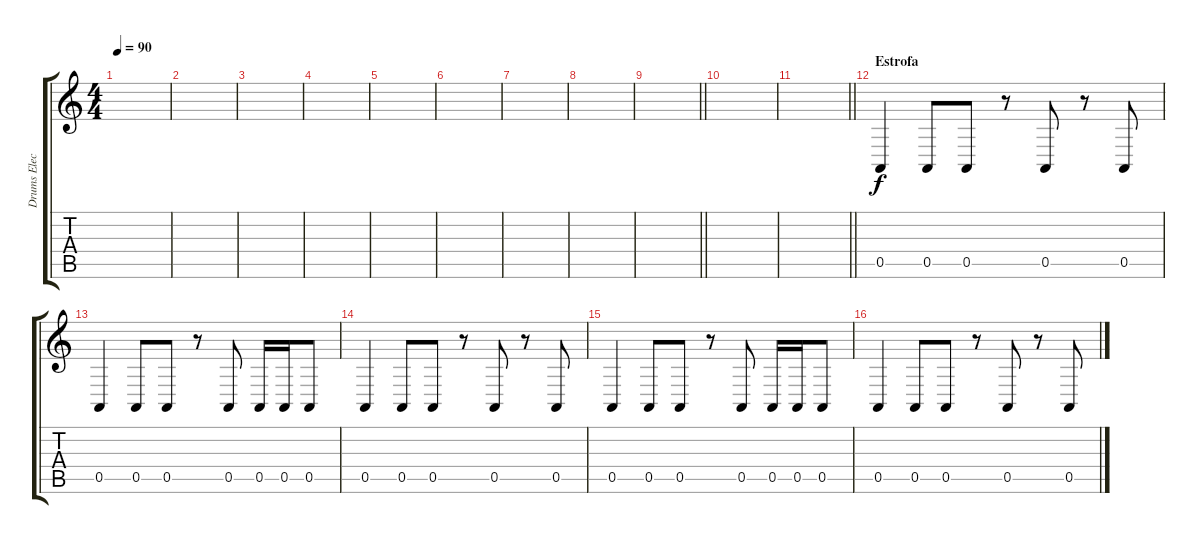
\track ("Drums Electronic" "Drums Elec") {instrument synthdrum}
\staff {score tabs}
\tuning (E4 B3 G3 D3 A2 E2) {hide}
\ts (4 4)
\tempo 90
\clef g2
\ks c
|
|
|
|
|
|
|
|
\barLineRight lightlight
|
|
\barLineRight lightlight
|
\section ("" "Estrofa")
0.5.4 0.5.8 0.5.8 r.8 0.5.8 r.8 0.5.8 |
0.5.4 0.5.8 0.5.8 r.8 0.5.8 0.5.16 0.5.16 0.5.8 |
0.5.4 0.5.8 0.5.8 r.8 0.5.8 r.8 0.5.8 |
0.5.4 0.5.8 0.5.8 r.8 0.5.8 0.5.16 0.5.16 0.5.8 |
0.5.4 0.5.8 0.5.8 r.8 0.5.8 r.8 0.5.8
